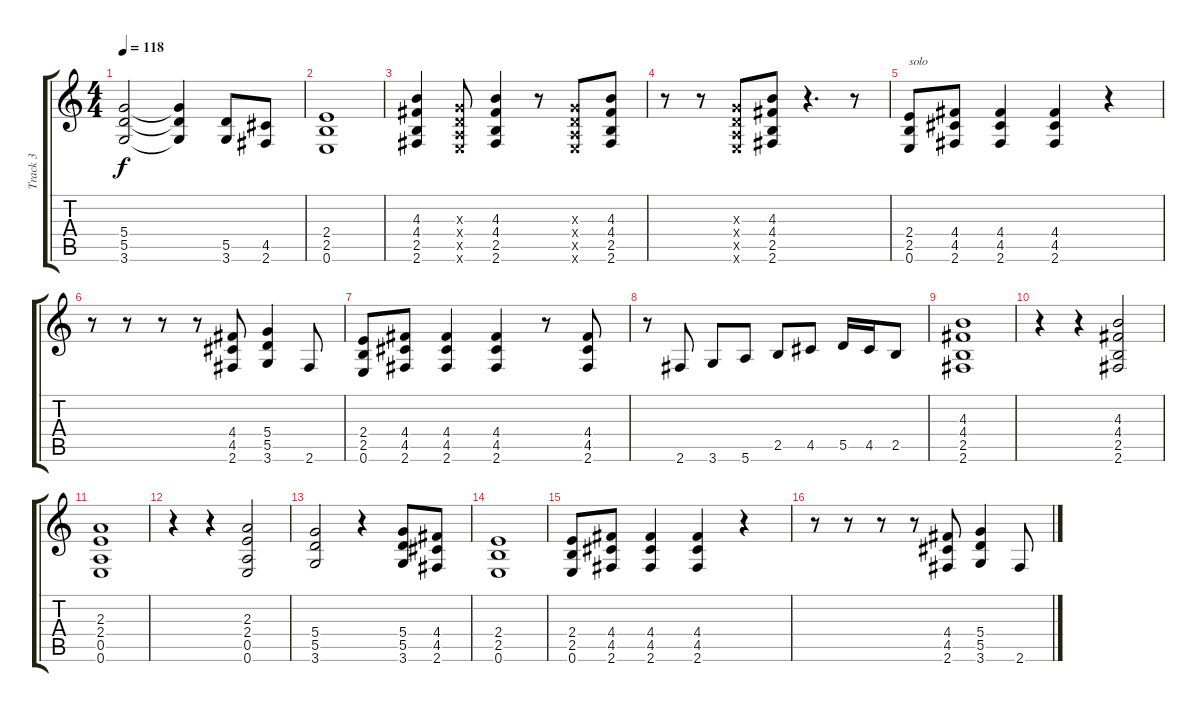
\track ("Track 3" "Track 3") {instrument distortionguitar}
\staff {score tabs}
\tuning (E4 B3 G3 D3 A2 E2) {hide}
\ts (4 4)
\tempo 118
\clef g2
\ks c
(5.4 5.5 3.6).2{dy f} (5.4{t} 5.5{t} 3.6{t}).4 (5.5 3.6).8 (4.5 2.6).8 |
(2.4 2.5 0.6).1 |
(4.3 4.4 2.5 2.6).4 (0.3{x} 0.4{x} 0.5{x} 0.6{x}).8 (4.3 4.4 2.5 2.6).4 r.8 (0.3{x} 0.4{x} 0.5{x} 0.6{x}).8 (4.3 4.4 2.5 2.6).8 |
r.8 r.8 (0.3{x} 0.4{x} 0.5{x} 0.6{x}).8 (4.3 4.4 2.5 2.6).8 r.4{d} r.8 |
(2.4 2.5 0.6).8{txt "solo"} (4.4 4.5 2.6).8 (4.4 4.5 2.6).4 (4.4 4.5 2.6).4 r.4 |
r.8 r.8 r.8 r.8 (4.4 4.5 2.6).8 (5.4 5.5 3.6).4 2.6.8 |
(2.4 2.5 0.6).8 (4.4 4.5 2.6).8 (4.4 4.5 2.6).4 (4.4 4.5 2.6).4 r.8 (4.4 4.5 2.6).8 |
r.8 2.6.8 3.6.8 5.6.8 2.5.8 4.5.8 5.5.16 4.5.16 2.5.8 |
(4.3 4.4 2.5 2.6).1 |
r.4 r.4 (4.3 4.4 2.5 2.6).2 |
(2.3 2.4 0.5 0.6).1 |
r.4 r.4 (2.3 2.4 0.5 0.6).2 |
(5.4 5.5 3.6).2 r.4 (5.4 5.5 3.6).8 (4.4 4.5 2.6).8 |
(2.4 2.5 0.6).1 |
(2.4 2.5 0.6).8 (4.4 4.5 2.6).8 (4.4 4.5 2.6).4 (4.4 4.5 2.6).4 r.4 |
r.8 r.8 r.8 r.8 (4.4 4.5 2.6).8 (5.4 5.5 3.6).4 2.6.8
